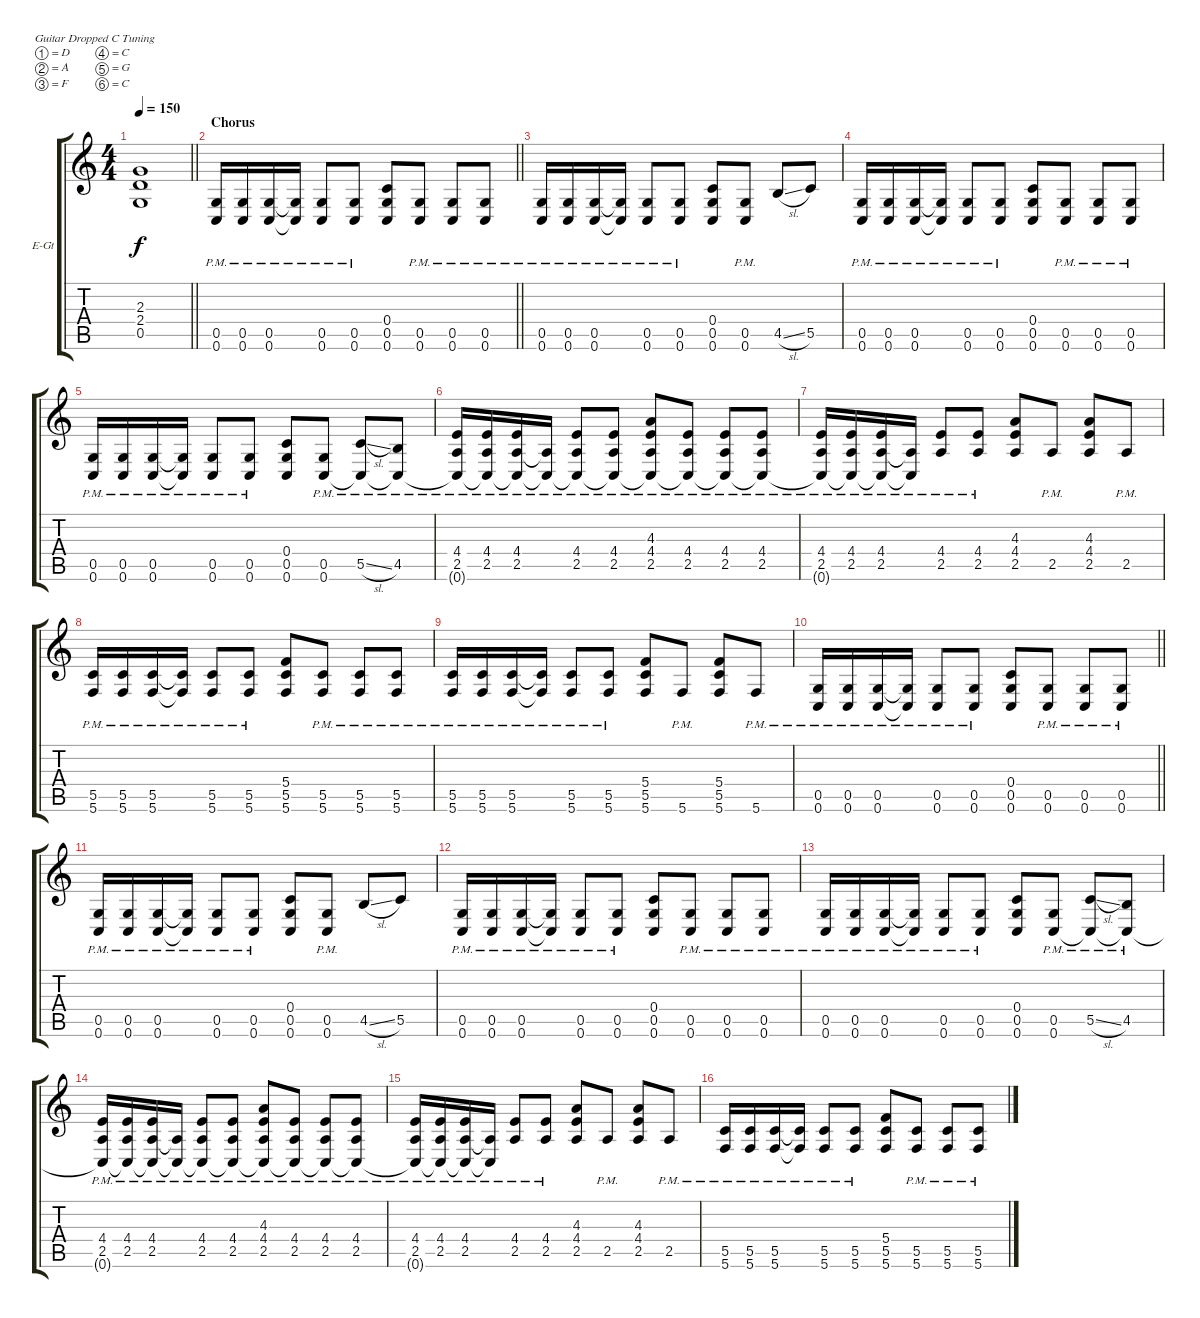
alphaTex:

\bracketExtendMode groupsimilarinstruments
\firstSystemTrackNameOrientation horizontal
\otherSystemsTrackNameOrientation horizontal
\track ("Matt" "E-Gt") {solo instrument overdrivenguitar}
\staff {score tabs}
\tuning (D4 A3 F3 C3 G2 C2)
\ts (4 4)
\tempo 150
\clef g2
\barLineRight lightlight
\ks c
(2.3 2.4 0.5).1{dy f} |
\section ("" "Chorus")
\barLineRight lightlight
(0.5{pm} 0.6{pm}).16 (0.5{pm} 0.6{pm}).16 (0.5{pm} 0.6{pm}).16 (0.5{pm t} 0.6{pm t}).16 (0.5{pm} 0.6{pm}).8 (0.5{pm} 0.6{pm}).8 (0.4 0.5 0.6).8 (0.5{pm} 0.6{pm}).8 (0.5{pm} 0.6{pm}).8 (0.5{pm} 0.6{pm}).8 |
(0.5{pm} 0.6{pm}).16 (0.5{pm} 0.6{pm}).16 (0.5{pm} 0.6{pm}).16 (0.5{pm t} 0.6{pm t}).16 (0.5{pm} 0.6{pm}).8 (0.5{pm} 0.6{pm}).8 (0.4 0.5 0.6).8 (0.5{pm} 0.6{pm}).8 4.5{sl}.8 5.5.8 |
(0.5{pm} 0.6{pm}).16 (0.5{pm} 0.6{pm}).16 (0.5{pm} 0.6{pm}).16 (0.5{pm t} 0.6{pm t}).16 (0.5{pm} 0.6{pm}).8 (0.5{pm} 0.6{pm}).8 (0.4 0.5 0.6).8 (0.5{pm} 0.6{pm}).8 (0.5{pm} 0.6{pm}).8 (0.5{pm} 0.6{pm}).8 |
(0.5{pm} 0.6{pm}).16 (0.5{pm} 0.6{pm}).16 (0.5{pm} 0.6{pm}).16 (0.5{pm t} 0.6{pm t}).16 (0.5{pm} 0.6{pm}).8 (0.5{pm} 0.6{pm}).8 (0.4 0.5 0.6).8 (0.5{pm} 0.6{pm}).8 (5.5{sl} 0.6{pm t}).8 (4.5 0.6{pm t}).8 |
(4.4{pm} 2.5{pm} 0.6{pm t}).16 (4.4{pm} 2.5{pm} 0.6{pm t}).16 (4.4{pm} 2.5{pm} 0.6{pm t}).16 (2.5{pm t} 0.6{pm t}).16 (4.4{pm} 2.5{pm} 0.6{pm t}).8 (4.4{pm} 2.5{pm} 0.6{pm t}).8 (4.3 4.4 2.5 0.6{pm t}).8 (4.4{pm} 2.5{pm} 0.6{pm t}).8 (4.4{pm} 2.5{pm} 0.6{pm t}).8 (4.4{pm} 2.5{pm} 0.6{pm t}).8 |
(4.4{pm} 2.5{pm} 0.6{pm t}).16 (4.4{pm} 2.5{pm} 0.6{pm t}).16 (4.4{pm} 2.5{pm} 0.6{pm t}).16 (2.5{pm t} 0.6{pm t}).16 (4.4{pm} 2.5{pm}).8 (4.4{pm} 2.5{pm}).8 (4.3 4.4 2.5).8 2.5{pm}.8 (4.3 4.4 2.5).8 2.5{pm}.8 |
(5.5{pm} 5.6{pm}).16 (5.5{pm} 5.6{pm}).16 (5.5{pm} 5.6{pm}).16 (5.5{pm t} 5.6{pm t}).16 (5.5{pm} 5.6{pm}).8 (5.5{pm} 5.6{pm}).8 (5.4 5.5 5.6).8 (5.5{pm} 5.6{pm}).8 (5.5{pm} 5.6{pm}).8 (5.5{pm} 5.6{pm}).8 |
(5.5{pm} 5.6{pm}).16 (5.5{pm} 5.6{pm}).16 (5.5{pm} 5.6{pm}).16 (5.5{pm t} 5.6{pm t}).16 (5.5{pm} 5.6{pm}).8 (5.5{pm} 5.6{pm}).8 (5.4 5.5 5.6).8 5.6{pm}.8 (5.4 5.5 5.6).8 5.6{pm}.8 |
\barLineRight lightlight
(0.5{pm} 0.6{pm}).16 (0.5{pm} 0.6{pm}).16 (0.5{pm} 0.6{pm}).16 (0.5{pm t} 0.6{pm t}).16 (0.5{pm} 0.6{pm}).8 (0.5{pm} 0.6{pm}).8 (0.4 0.5 0.6).8 (0.5{pm} 0.6{pm}).8 (0.5{pm} 0.6{pm}).8 (0.5{pm} 0.6{pm}).8 |
(0.5{pm} 0.6{pm}).16 (0.5{pm} 0.6{pm}).16 (0.5{pm} 0.6{pm}).16 (0.5{pm t} 0.6{pm t}).16 (0.5{pm} 0.6{pm}).8 (0.5{pm} 0.6{pm}).8 (0.4 0.5 0.6).8 (0.5{pm} 0.6{pm}).8 4.5{sl}.8 5.5.8 |
(0.5{pm} 0.6{pm}).16 (0.5{pm} 0.6{pm}).16 (0.5{pm} 0.6{pm}).16 (0.5{pm t} 0.6{pm t}).16 (0.5{pm} 0.6{pm}).8 (0.5{pm} 0.6{pm}).8 (0.4 0.5 0.6).8 (0.5{pm} 0.6{pm}).8 (0.5{pm} 0.6{pm}).8 (0.5{pm} 0.6{pm}).8 |
(0.5{pm} 0.6{pm}).16 (0.5{pm} 0.6{pm}).16 (0.5{pm} 0.6{pm}).16 (0.5{pm t} 0.6{pm t}).16 (0.5{pm} 0.6{pm}).8 (0.5{pm} 0.6{pm}).8 (0.4 0.5 0.6).8 (0.5{pm} 0.6{pm}).8 (5.5{sl} 0.6{pm t}).8 (4.5 0.6{pm t}).8 |
(4.4{pm} 2.5{pm} 0.6{pm t}).16 (4.4{pm} 2.5{pm} 0.6{pm t}).16 (4.4{pm} 2.5{pm} 0.6{pm t}).16 (2.5{pm t} 0.6{pm t}).16 (4.4{pm} 2.5{pm} 0.6{pm t}).8 (4.4{pm} 2.5{pm} 0.6{pm t}).8 (4.3 4.4 2.5 0.6{pm t}).8 (4.4{pm} 2.5{pm} 0.6{pm t}).8 (4.4{pm} 2.5{pm} 0.6{pm t}).8 (4.4{pm} 2.5{pm} 0.6{pm t}).8 |
(4.4{pm} 2.5{pm} 0.6{pm t}).16 (4.4{pm} 2.5{pm} 0.6{pm t}).16 (4.4{pm} 2.5{pm} 0.6{pm t}).16 (2.5{pm t} 0.6{pm t}).16 (4.4{pm} 2.5{pm}).8 (4.4{pm} 2.5{pm}).8 (4.3 4.4 2.5).8 2.5{pm}.8 (4.3 4.4 2.5).8 2.5{pm}.8 |
(5.5{pm} 5.6{pm}).16 (5.5{pm} 5.6{pm}).16 (5.5{pm} 5.6{pm}).16 (5.5{pm t} 5.6{pm t}).16 (5.5{pm} 5.6{pm}).8 (5.5{pm} 5.6{pm}).8 (5.4 5.5 5.6).8 (5.5{pm} 5.6{pm}).8 (5.5{pm} 5.6{pm}).8 (5.5{pm} 5.6{pm}).8
